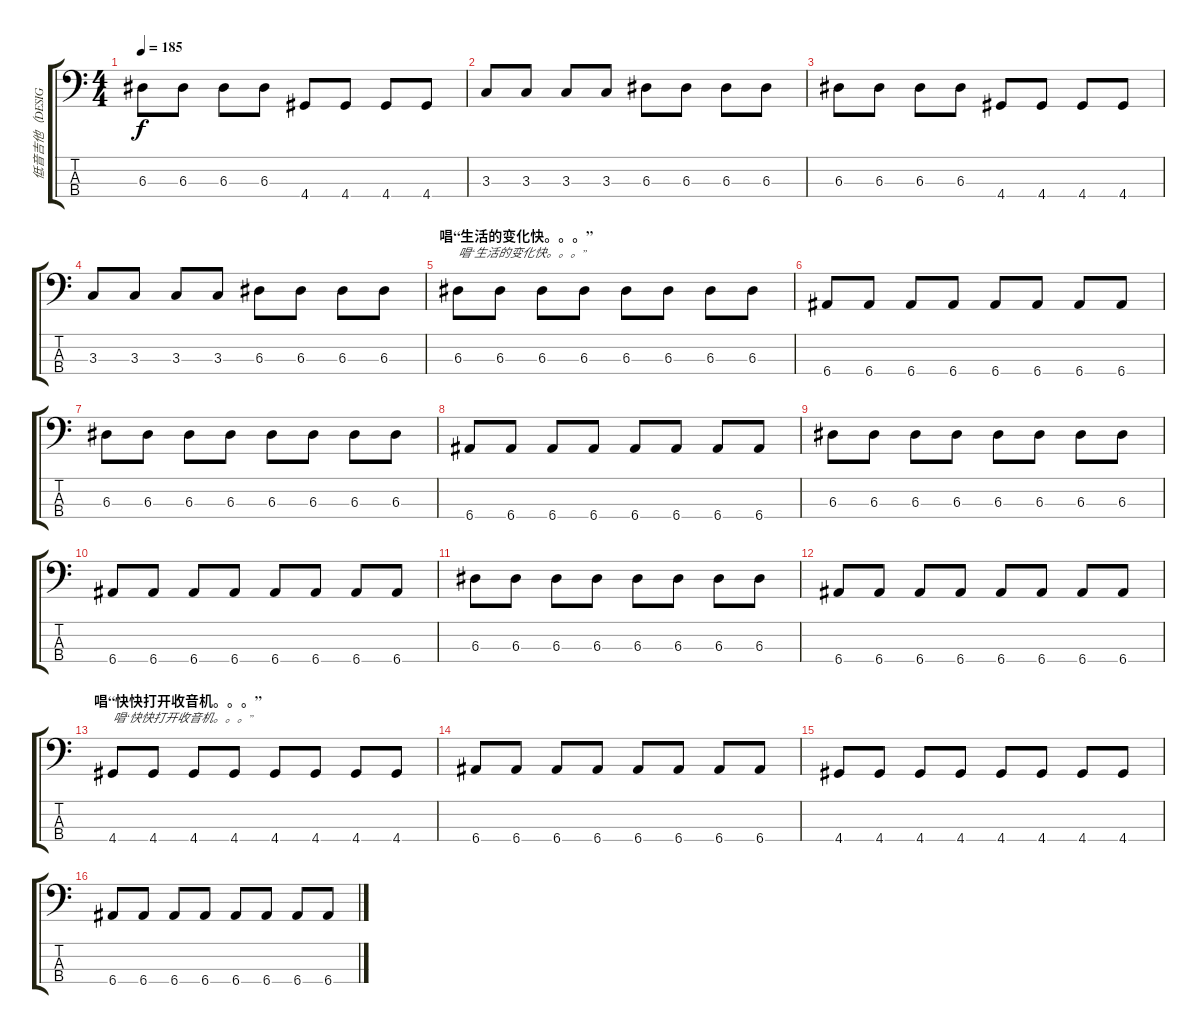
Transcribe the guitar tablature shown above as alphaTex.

\track ("低音吉他（DESIGN CEO）" "低音吉他（DESIG") {instrument electricbassfinger}
\staff {score tabs}
\tuning (G2 D2 A1 E1) {hide}
\ts (4 4)
\tempo 185
\clef f4
\ks c
6.3.8{dy f} 6.3.8 6.3.8 6.3.8 4.4.8 4.4.8 4.4.8 4.4.8 |
3.3.8 3.3.8 3.3.8 3.3.8 6.3.8 6.3.8 6.3.8 6.3.8 |
6.3.8 6.3.8 6.3.8 6.3.8 4.4.8 4.4.8 4.4.8 4.4.8 |
3.3.8 3.3.8 3.3.8 3.3.8 6.3.8 6.3.8 6.3.8 6.3.8 |
\section ("" "唱“生活的变化快。。。”")
6.3.8{txt "唱“生活的变化快。。。”"} 6.3.8 6.3.8 6.3.8 6.3.8 6.3.8 6.3.8 6.3.8 |
6.4.8 6.4.8 6.4.8 6.4.8 6.4.8 6.4.8 6.4.8 6.4.8 |
6.3.8 6.3.8 6.3.8 6.3.8 6.3.8 6.3.8 6.3.8 6.3.8 |
6.4.8 6.4.8 6.4.8 6.4.8 6.4.8 6.4.8 6.4.8 6.4.8 |
6.3.8 6.3.8 6.3.8 6.3.8 6.3.8 6.3.8 6.3.8 6.3.8 |
6.4.8 6.4.8 6.4.8 6.4.8 6.4.8 6.4.8 6.4.8 6.4.8 |
6.3.8 6.3.8 6.3.8 6.3.8 6.3.8 6.3.8 6.3.8 6.3.8 |
6.4.8 6.4.8 6.4.8 6.4.8 6.4.8 6.4.8 6.4.8 6.4.8 |
\section ("" "唱“快快打开收音机。。。”")
4.4.8{txt "唱“快快打开收音机。。。”"} 4.4.8 4.4.8 4.4.8 4.4.8 4.4.8 4.4.8 4.4.8 |
6.4.8 6.4.8 6.4.8 6.4.8 6.4.8 6.4.8 6.4.8 6.4.8 |
4.4.8 4.4.8 4.4.8 4.4.8 4.4.8 4.4.8 4.4.8 4.4.8 |
6.4.8 6.4.8 6.4.8 6.4.8 6.4.8 6.4.8 6.4.8 6.4.8
